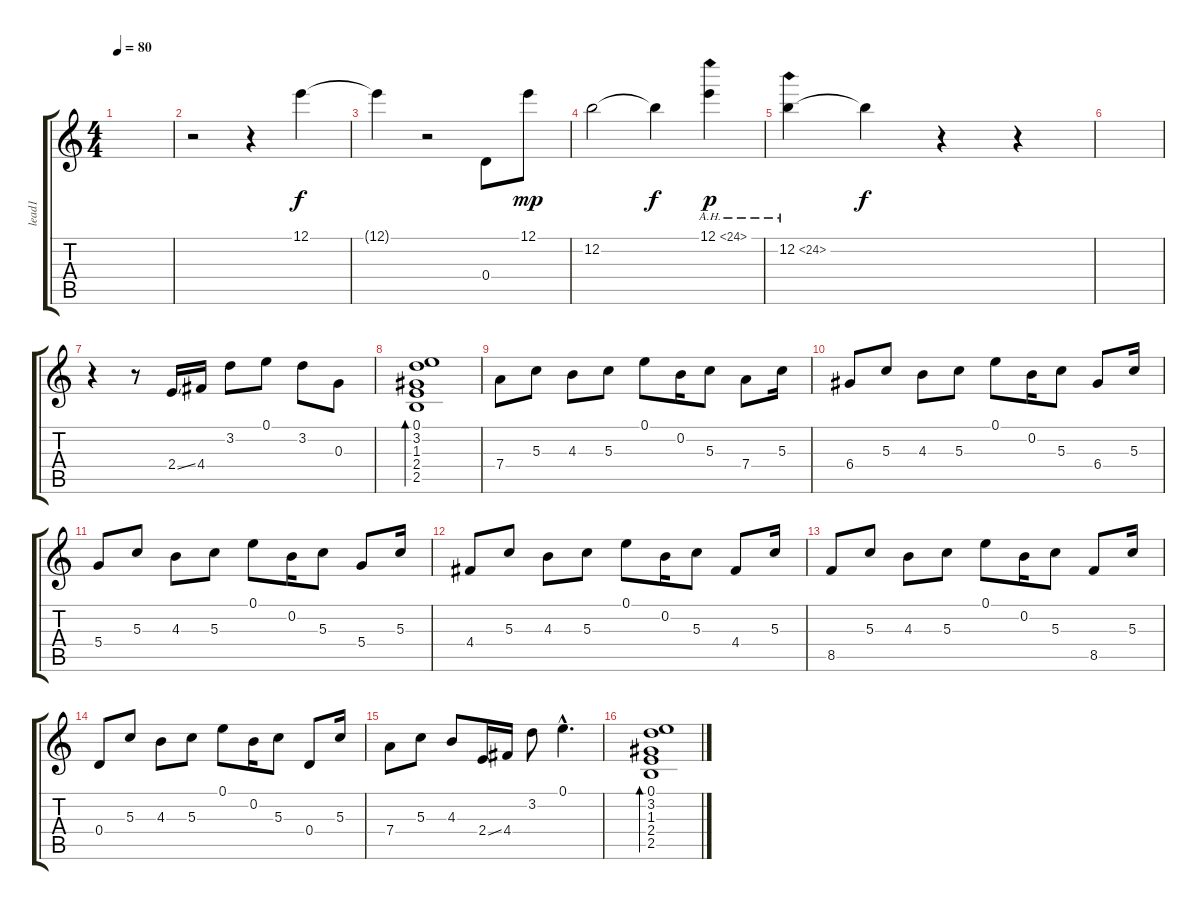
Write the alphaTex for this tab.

\track ("lead1" "lead1") {instrument electricguitarjazz}
\staff {score tabs}
\tuning (E4 B3 G3 D3 A2 E2) {hide}
\ts (4 4)
\tempo 80
\clef g2
\ks c
|
r.2 r.4 12.1.4 |
12.1{t}.4{dy f} r.2 0.4.8 12.1.8{dy mp} |
12.2.2 12.2{t}.4{dy f} 12.1{ah 12}.4{dy p} |
12.2{ah 12}.4 12.2{t}.4{dy f} r.4 r.4 |
|
r.4 r.8 2.4{ss}.16 4.4.16 3.2.8 0.1.8 3.2.8 0.3.8 |
(0.1 3.2 1.3 2.4 2.5).1{bd 240} |
7.4.8 5.3.8 4.3.8 5.3.8 0.1.8 0.2.16 5.3.8 7.4.8 5.3.16 |
6.4.8 5.3.8 4.3.8 5.3.8 0.1.8 0.2.16 5.3.8 6.4.8 5.3.16 |
5.4.8 5.3.8 4.3.8 5.3.8 0.1.8 0.2.16 5.3.8 5.4.8 5.3.16 |
4.4.8 5.3.8 4.3.8 5.3.8 0.1.8 0.2.16 5.3.8 4.4.8 5.3.16 |
8.5.8 5.3.8 4.3.8 5.3.8 0.1.8 0.2.16 5.3.8 8.5.8 5.3.16 |
0.4.8 5.3.8 4.3.8 5.3.8 0.1.8 0.2.16 5.3.8 0.4.8 5.3.16 |
7.4.8 5.3.8 4.3.8 2.4{ss}.16 4.4.16 3.2.8 0.1{hac}.4{d} |
(0.1 3.2 1.3 2.4 2.5).1{bd 240}
